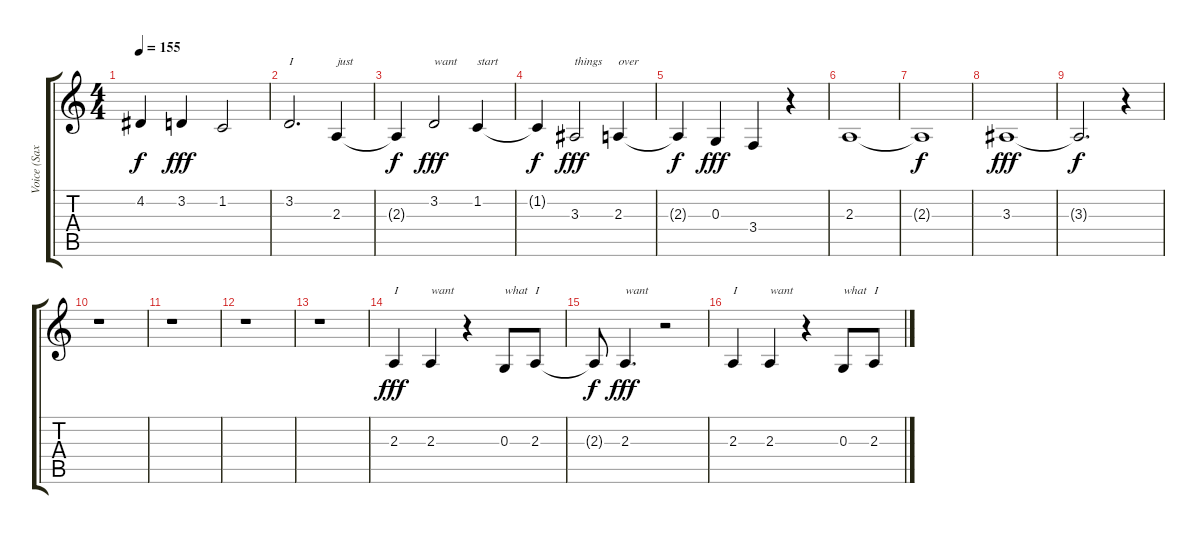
\track ("Voice (Sax 1)       " "Voice (Sax") {instrument altosax}
\staff {score tabs}
\tuning (E4 B3 G3 D3 A2 E2) {hide}
\ts (4 4)
\tempo 155
\clef g2
\ks c
4.2{t}.4{dy f} 3.2.4{dy fff} 1.2.2 |
3.2.2{d txt "I"} 2.3.4{txt "just "} |
2.3{t}.4{dy f} 3.2.2{txt "want" dy fff} 1.2.4{txt "start"} |
1.2{t}.4{dy f} 3.3.2{txt "things" dy fff} 2.3.4{txt "over"} |
2.3{t}.4{dy f} 0.3.4{dy fff} 3.4.4 r.4 |
2.3.1 |
2.3{t}.1{dy f} |
3.3.1{dy fff} |
3.3{t}.2{d dy f} r.4 |
r.1 |
r.1 |
r.1 |
r.1 |
2.3.4{txt "I" dy fff} 2.3.4{txt "want"} r.4 0.3.8{txt "what"} 2.3.8{txt "I"} |
2.3{t}.8{dy f} 2.3.4{d txt "want" dy fff} r.2 |
2.3.4{txt "I "} 2.3.4{txt "want"} r.4 0.3.8{txt "what"} 2.3.8{txt "I"}
